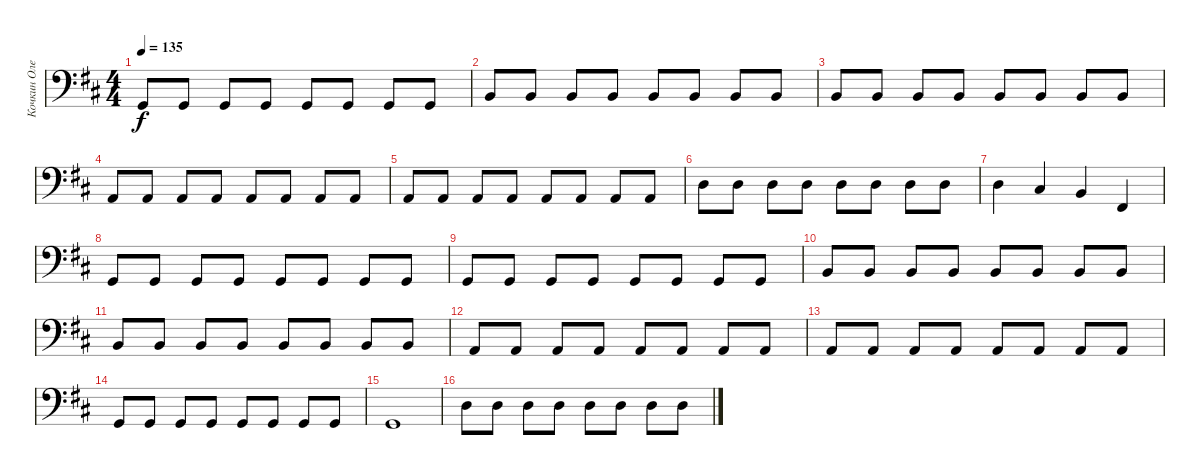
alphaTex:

\track ("Кочкин Олег" "Кочкин Оле") {instrument electricbassfinger}
\staff {score}
\tuning (G2 D2 A1 E1) {hide}
\ts (4 4)
\tempo 135
\clef f4
\ks d
3.4.8{dy f} 3.4.8 3.4.8 3.4.8 3.4.8 3.4.8 3.4.8 3.4.8 |
2.3.8 2.3.8 2.3.8 2.3.8 2.3.8 2.3.8 2.3.8 2.3.8 |
2.3.8 2.3.8 2.3.8 2.3.8 2.3.8 2.3.8 2.3.8 2.3.8 |
0.3.8 0.3.8 0.3.8 0.3.8 0.3.8 0.3.8 0.3.8 0.3.8 |
0.3.8 0.3.8 0.3.8 0.3.8 0.3.8 0.3.8 0.3.8 0.3.8 |
0.2.8 0.2.8 0.2.8 0.2.8 0.2.8 0.2.8 0.2.8 0.2.8 |
0.2.4 4.3.4 2.3.4 2.4.4 |
3.4.8 3.4.8 3.4.8 3.4.8 3.4.8 3.4.8 3.4.8 3.4.8 |
3.4.8 3.4.8 3.4.8 3.4.8 3.4.8 3.4.8 3.4.8 3.4.8 |
2.3.8 2.3.8 2.3.8 2.3.8 2.3.8 2.3.8 2.3.8 2.3.8 |
2.3.8 2.3.8 2.3.8 2.3.8 2.3.8 2.3.8 2.3.8 2.3.8 |
0.3.8 0.3.8 0.3.8 0.3.8 0.3.8 0.3.8 0.3.8 0.3.8 |
0.3.8 0.3.8 0.3.8 0.3.8 0.3.8 0.3.8 0.3.8 0.3.8 |
3.4.8 3.4.8 3.4.8 3.4.8 3.4.8 3.4.8 3.4.8 3.4.8 |
3.4.1 |
0.2.8 0.2.8 0.2.8 0.2.8 0.2.8 0.2.8 0.2.8 0.2.8
